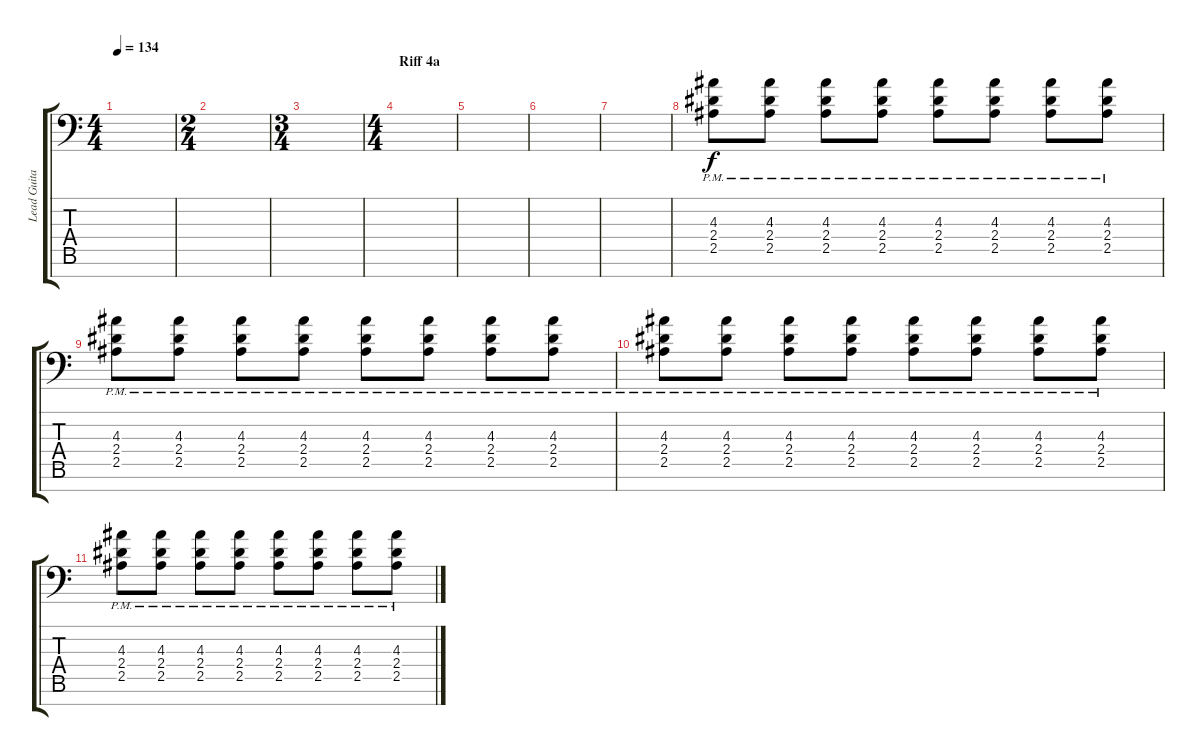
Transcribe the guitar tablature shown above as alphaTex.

\track ("Lead Guitar" "Lead Guita") {instrument distortionguitar}
\staff {score tabs}
\tuning (Eb4 Bb3 Gb3 Db3 Ab2 Eb2 Bb1) {hide}
\ts (4 4)
\tempo 134
\clef f4
\ks c
|
\ts (2 4)
|
\ts (3 4)
|
\ts (4 4)
\section ("" "Riff 4a")
|
|
|
|
(4.3{pm} 2.4{pm} 2.5{pm}).8 (4.3{pm} 2.4{pm} 2.5{pm}).8 (4.3{pm} 2.4{pm} 2.5{pm}).8 (4.3{pm} 2.4{pm} 2.5{pm}).8 (4.3{pm} 2.4{pm} 2.5{pm}).8 (4.3{pm} 2.4{pm} 2.5{pm}).8 (4.3{pm} 2.4{pm} 2.5{pm}).8 (4.3{pm} 2.4{pm} 2.5{pm}).8 |
(4.3{pm} 2.4{pm} 2.5{pm}).8 (4.3{pm} 2.4{pm} 2.5{pm}).8 (4.3{pm} 2.4{pm} 2.5{pm}).8 (4.3{pm} 2.4{pm} 2.5{pm}).8 (4.3{pm} 2.4{pm} 2.5{pm}).8 (4.3{pm} 2.4{pm} 2.5{pm}).8 (4.3{pm} 2.4{pm} 2.5{pm}).8 (4.3{pm} 2.4{pm} 2.5{pm}).8 |
(4.3{pm} 2.4{pm} 2.5{pm}).8 (4.3{pm} 2.4{pm} 2.5{pm}).8 (4.3{pm} 2.4{pm} 2.5{pm}).8 (4.3{pm} 2.4{pm} 2.5{pm}).8 (4.3{pm} 2.4{pm} 2.5{pm}).8 (4.3{pm} 2.4{pm} 2.5{pm}).8 (4.3{pm} 2.4{pm} 2.5{pm}).8 (4.3{pm} 2.4{pm} 2.5{pm}).8 |
(4.3{pm} 2.4{pm} 2.5{pm}).8 (4.3{pm} 2.4{pm} 2.5{pm}).8 (4.3{pm} 2.4{pm} 2.5{pm}).8 (4.3{pm} 2.4{pm} 2.5{pm}).8 (4.3{pm} 2.4{pm} 2.5{pm}).8 (4.3{pm} 2.4{pm} 2.5{pm}).8 (4.3{pm} 2.4{pm} 2.5{pm}).8 (4.3{pm} 2.4{pm} 2.5{pm}).8
